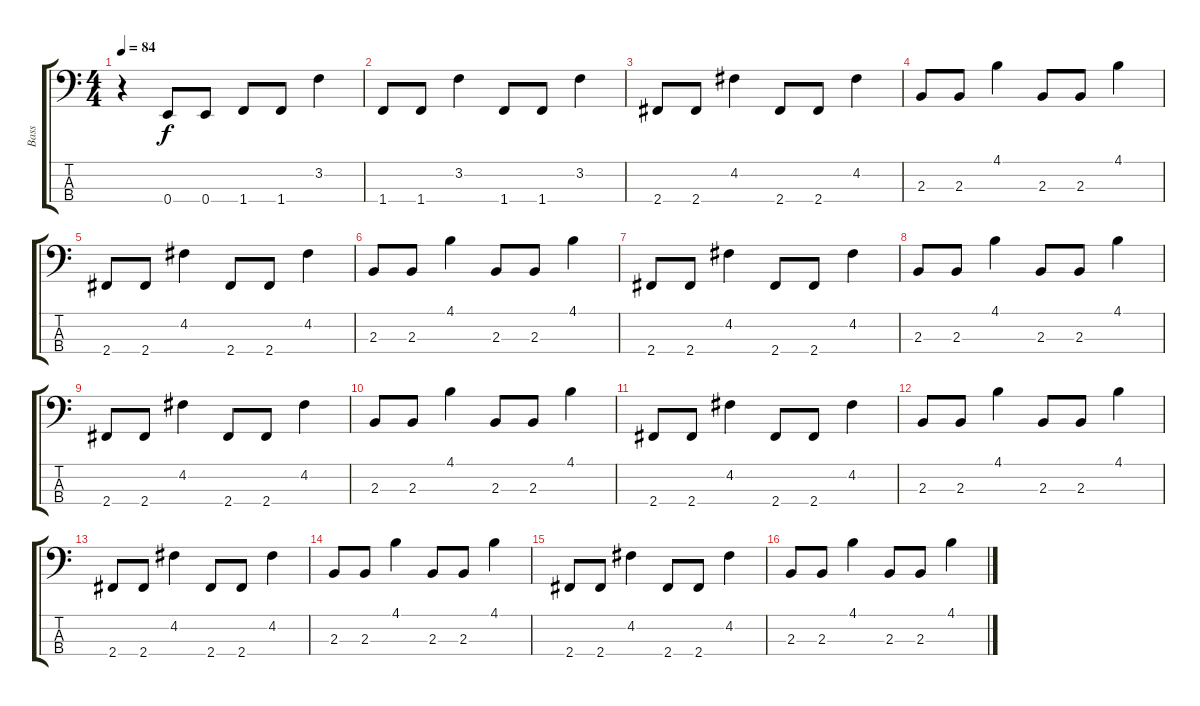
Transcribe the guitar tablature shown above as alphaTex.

\track ("Bass" "Bass") {instrument electricbassfinger}
\staff {score tabs}
\tuning (G2 D2 A1 E1) {hide}
\ts (4 4)
\tempo 84
\clef f4
\ks c
r.4{dy f instrument electricbassfinger} 0.4.8 0.4.8 1.4.8 1.4.8 3.2.4 |
1.4.8 1.4.8 3.2.4 1.4.8 1.4.8 3.2.4 |
2.4.8 2.4.8 4.2.4 2.4.8 2.4.8 4.2.4 |
2.3.8 2.3.8 4.1.4 2.3.8 2.3.8 4.1.4 |
2.4.8 2.4.8 4.2.4 2.4.8 2.4.8 4.2.4 |
2.3.8 2.3.8 4.1.4 2.3.8 2.3.8 4.1.4 |
2.4.8 2.4.8 4.2.4 2.4.8 2.4.8 4.2.4 |
2.3.8 2.3.8 4.1.4 2.3.8 2.3.8 4.1.4 |
2.4.8 2.4.8 4.2.4 2.4.8 2.4.8 4.2.4 |
2.3.8 2.3.8 4.1.4 2.3.8 2.3.8 4.1.4 |
2.4.8 2.4.8 4.2.4 2.4.8 2.4.8 4.2.4 |
2.3.8 2.3.8 4.1.4 2.3.8 2.3.8 4.1.4 |
2.4.8 2.4.8 4.2.4 2.4.8 2.4.8 4.2.4 |
2.3.8 2.3.8 4.1.4 2.3.8 2.3.8 4.1.4 |
2.4.8 2.4.8 4.2.4 2.4.8 2.4.8 4.2.4 |
2.3.8 2.3.8 4.1.4 2.3.8 2.3.8 4.1.4
